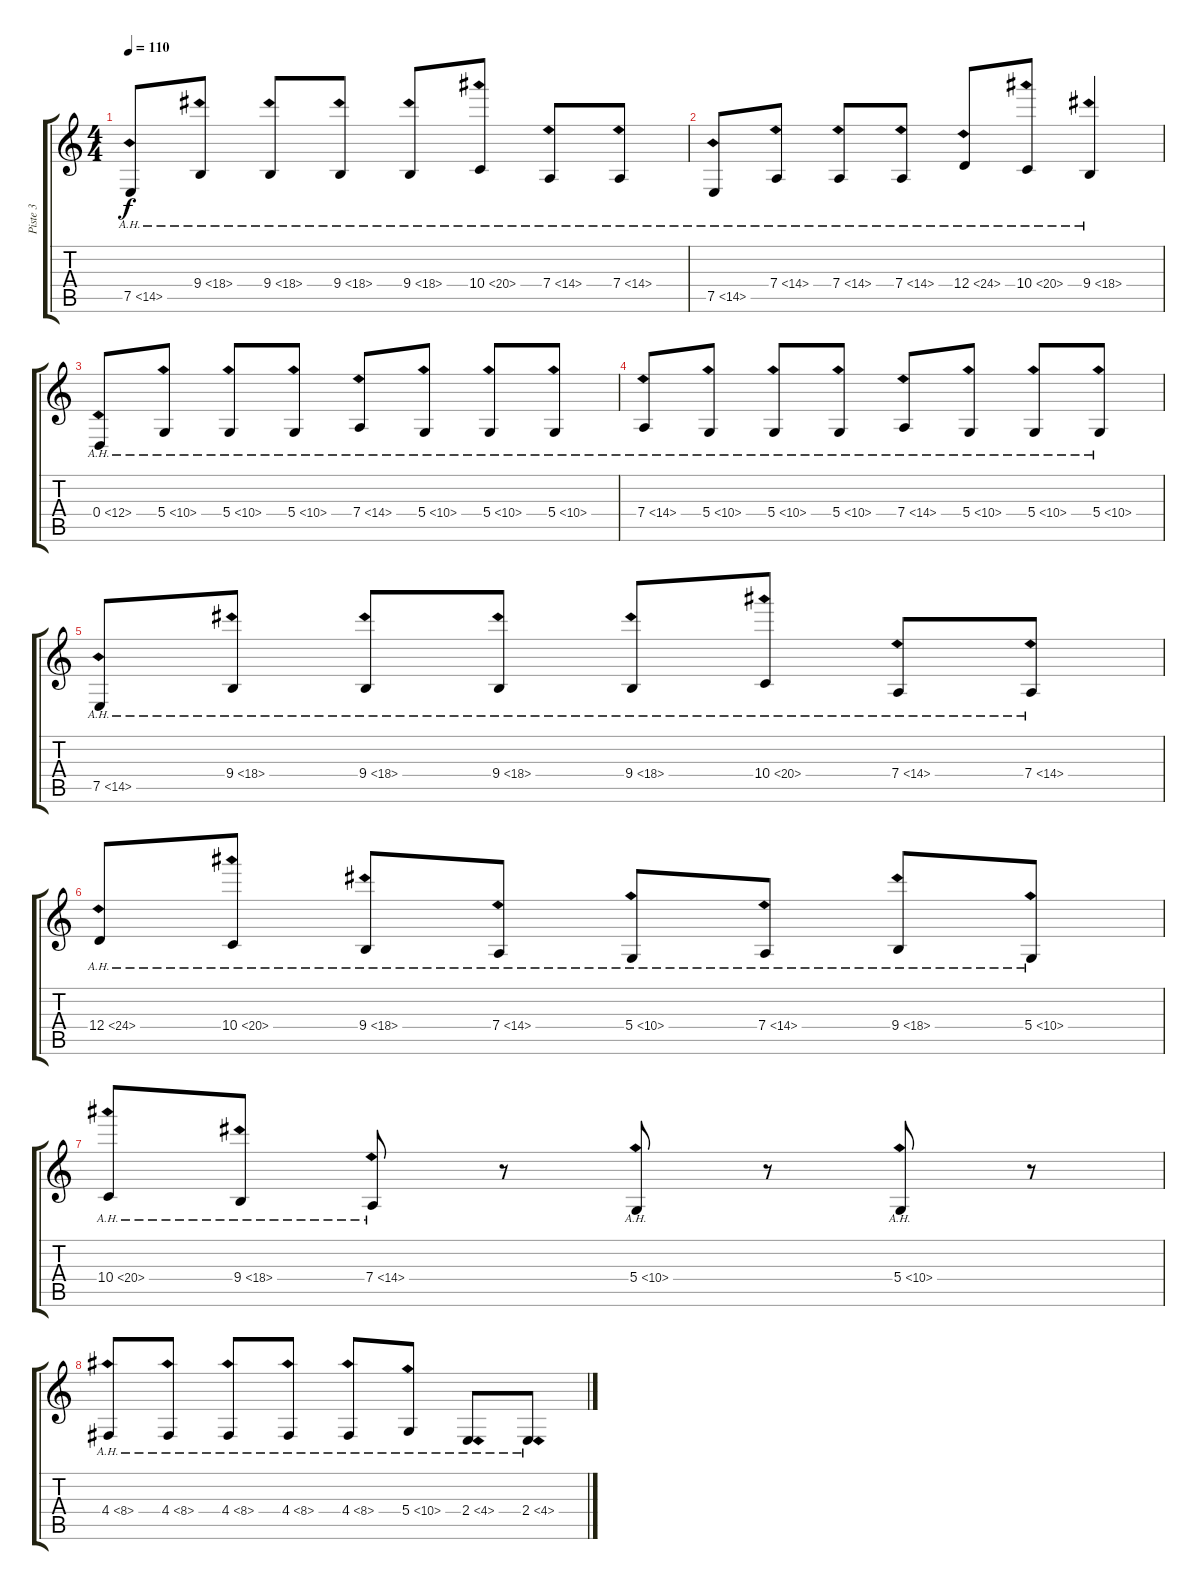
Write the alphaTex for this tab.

\track ("Piste 3" "Piste 3") {instrument lead2sawtooth}
\staff {score tabs}
\tuning (E4 B3 G3 D3 A2 E2) {hide}
\ts (4 4)
\tempo 110
\clef g2
\ks c
7.5{ah 7}.8{dy f instrument lead2sawtooth} 9.4{ah 9}.8 9.4{ah 9}.8 9.4{ah 9}.8 9.4{ah 9}.8 10.4{ah 10}.8 7.4{ah 7}.8 7.4{ah 7}.8 |
7.5{ah 7}.8 7.4{ah 7}.8 7.4{ah 7}.8 7.4{ah 7}.8 12.4{ah 12}.8 10.4{ah 10}.8 9.4{ah 9}.4 |
0.4{ah 12}.8 5.4{ah 5}.8 5.4{ah 5}.8 5.4{ah 5}.8 7.4{ah 7}.8 5.4{ah 5}.8 5.4{ah 5}.8 5.4{ah 5}.8 |
7.4{ah 7}.8 5.4{ah 5}.8 5.4{ah 5}.8 5.4{ah 5}.8 7.4{ah 7}.8 5.4{ah 5}.8 5.4{ah 5}.8 5.4{ah 5}.8 |
7.5{ah 7}.8 9.4{ah 9}.8 9.4{ah 9}.8 9.4{ah 9}.8 9.4{ah 9}.8 10.4{ah 10}.8 7.4{ah 7}.8 7.4{ah 7}.8 |
12.4{ah 12}.8 10.4{ah 10}.8 9.4{ah 9}.8 7.4{ah 7}.8 5.4{ah 5}.8 7.4{ah 7}.8 9.4{ah 9}.8 5.4{ah 5}.8 |
10.4{ah 10}.8 9.4{ah 9}.8 7.4{ah 7}.8 r.8 5.4{ah 5}.8 r.8 5.4{ah 5}.8 r.8 |
4.4{ah 4}.8 4.4{ah 4}.8 4.4{ah 4}.8 4.4{ah 4}.8 4.4{ah 4}.8 5.4{ah 5}.8 2.4{ah 2}.8 2.4{ah 2}.8
